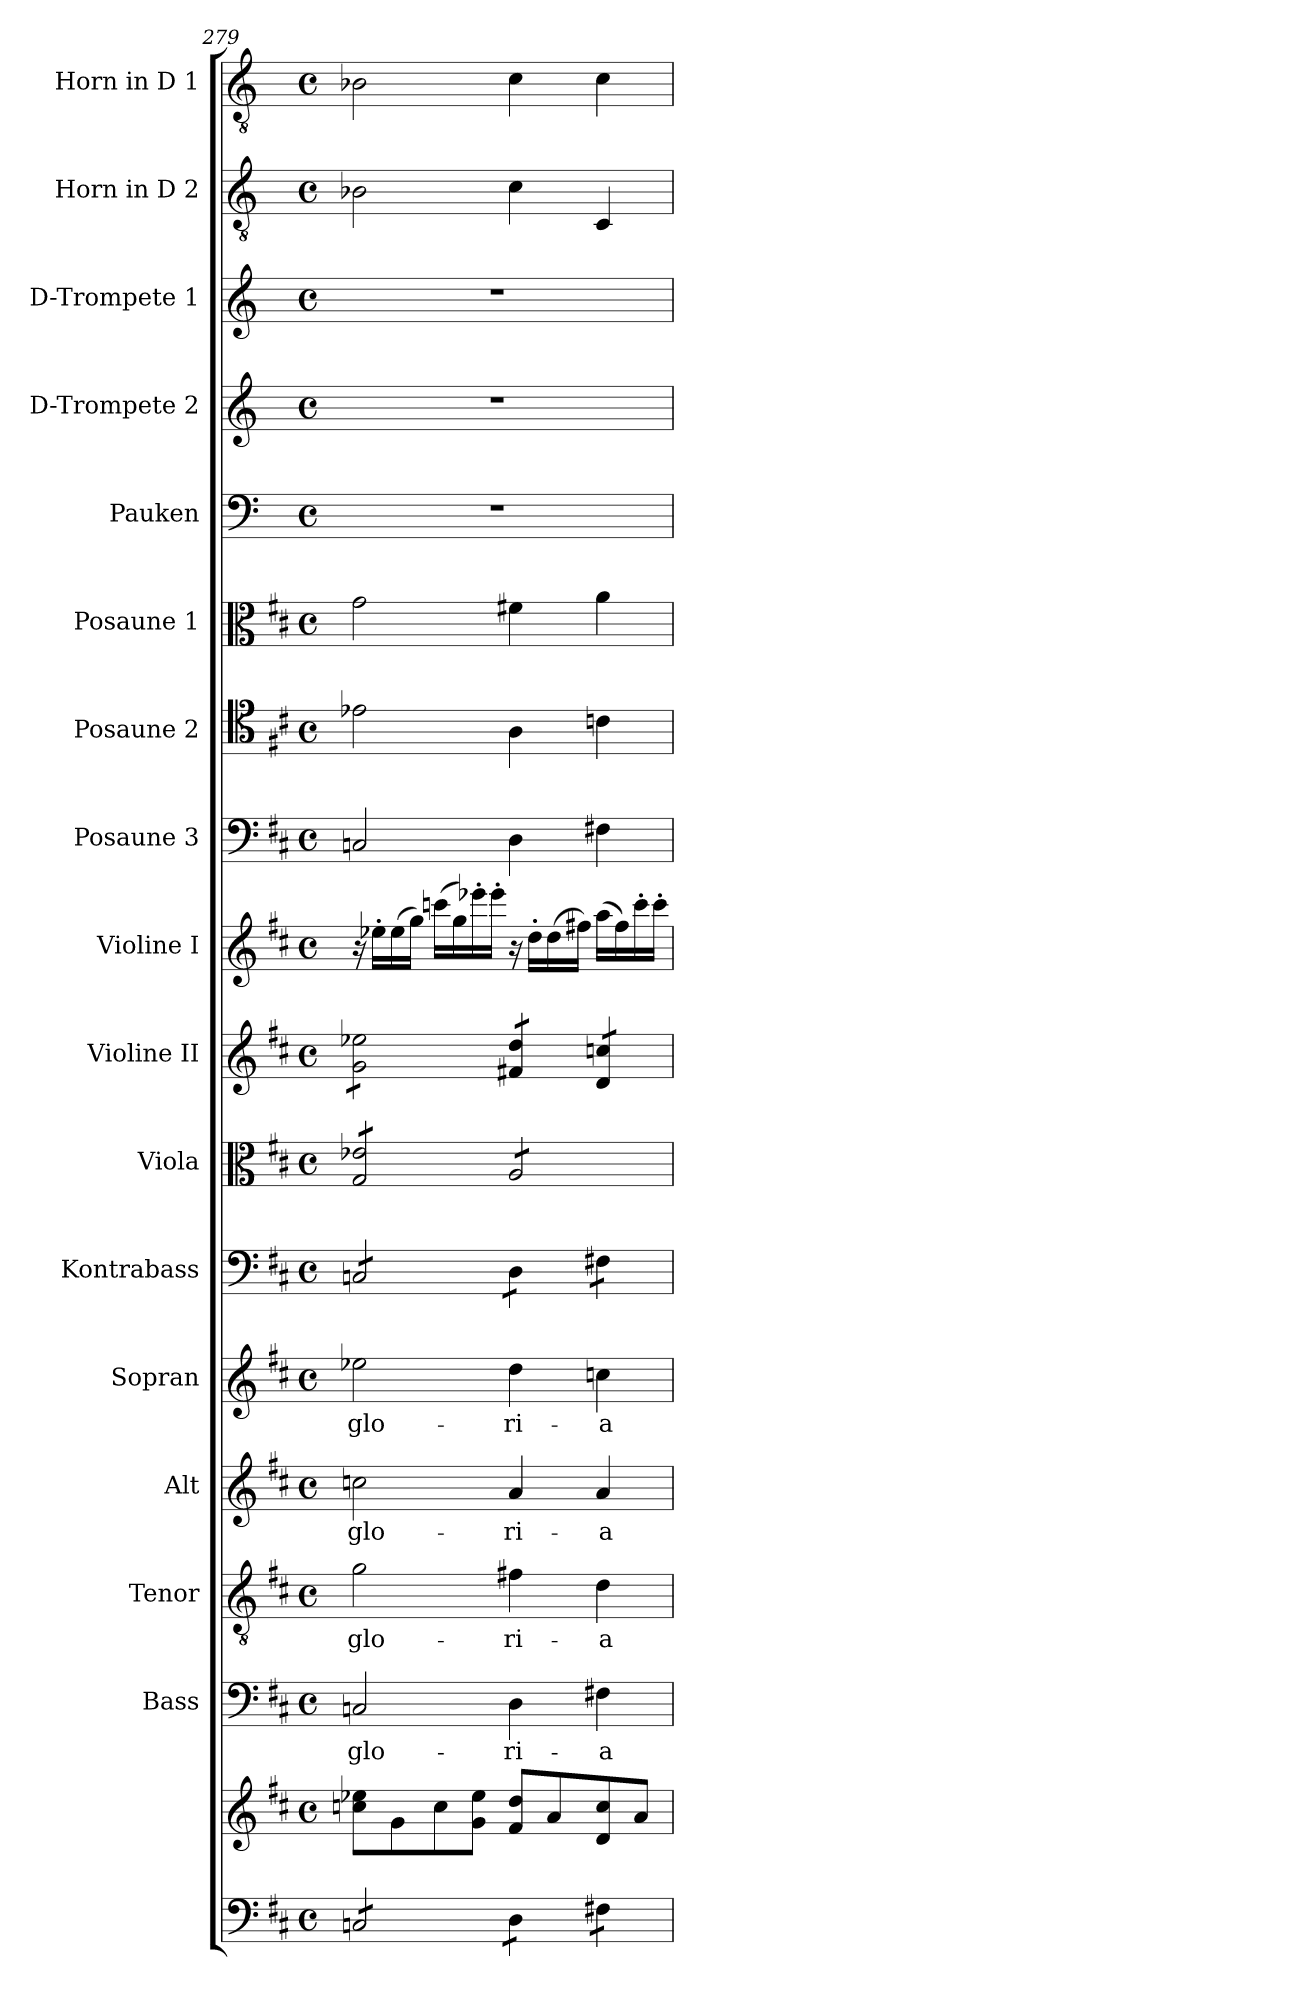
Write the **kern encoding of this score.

**kern	**kern	**kern	**text	**kern	**text	**kern	**text	**kern	**text	**kern	**kern	**kern	**kern	**kern	**kern	**kern	**kern	**kern	**kern	**kern	**kern
*part17	*part17	*part16	*part16	*part15	*part15	*part14	*part14	*part13	*part13	*part12	*part11	*part10	*part9	*part8	*part7	*part6	*part5	*part4	*part3	*part2	*part1
*staff18	*staff17	*staff16	*staff16	*staff15	*staff15	*staff14	*staff14	*staff13	*staff13	*staff12	*staff11	*staff10	*staff9	*staff8	*staff7	*staff6	*staff5	*staff4	*staff3	*staff2	*staff1
*	*	*I"Bass	*	*I"Tenor	*	*I"Alt	*	*I"Sopran	*	*I"Kontrabass	*I"Viola	*I"Violine II	*I"Violine I	*I"Posaune 3	*I"Posaune 2	*I"Posaune 1	*I"Pauken	*I"D-Trompete 2	*I"D-Trompete 1	*I"Horn in D 2	*I"Horn in D 1
*	*	*I'B.	*	*I'T.	*	*I'A.	*	*I'S.	*	*I'Kb.	*I'Vla.	*I'Vl. II	*I'Vl. I	*I'Pos. 3	*I'Pos. 2	*I'Pos. 1	*I'Pk.	*I'D Trp. 2	*I'D Trp. 1	*I'Hrn. 2	*I'Hrn. 1
*clefF4	*clefG2	*clefF4	*	*clefGv2	*	*clefG2	*	*clefG2	*	*clefF4	*clefC3	*clefG2	*clefG2	*clefF4	*clefC4	*clefC3	*clefF4	*clefG2	*clefG2	*clefGv2	*clefGv2
*	*	*	*	*	*	*	*	*	*	*ITrd7c12	*	*	*	*	*	*	*ITrd-1c-2	*ITrd-1c-2	*ITrd-1c-2	*ITrd-1c-2	*ITrd-1c-2
*k[f#c#]	*k[f#c#]	*k[f#c#]	*	*k[f#c#]	*	*k[f#c#]	*	*k[f#c#]	*	*k[f#c#]	*k[f#c#]	*k[f#c#]	*k[f#c#]	*k[f#c#]	*k[f#c#]	*k[f#c#]	*k[f#c#]	*k[f#c#]	*k[f#c#]	*k[f#c#]	*k[f#c#]
*D:	*D:	*D:	*	*D:	*	*D:	*	*D:	*	*D:	*D:	*D:	*D:	*D:	*D:	*D:	*D:	*D:	*D:	*D:	*D:
*M4/4	*M4/4	*M4/4	*	*M4/4	*	*M4/4	*	*M4/4	*	*M4/4	*M4/4	*M4/4	*M4/4	*M4/4	*M4/4	*M4/4	*M4/4	*M4/4	*M4/4	*M4/4	*M4/4
*met(c)	*met(c)	*met(c)	*	*met(c)	*	*met(c)	*	*met(c)	*	*met(c)	*met(c)	*met(c)	*met(c)	*met(c)	*met(c)	*met(c)	*met(c)	*met(c)	*met(c)	*met(c)	*met(c)
=279	=279	=279	=279	=279	=279	=279	=279	=279	=279	=279	=279	=279	=279	=279	=279	=279	=279	=279	=279	=279	=279
!	!	!	!LO:LY:b	!	!LO:LY:b	!	!LO:LY:b	!	!LO:LY:b	!	!	!	!	!	!	!	!	!	!	!	!
*tremolo	*	*	*	*	*	*	*	*	*	*	*	*	*	*	*	*	*	*	*	*	*
*	*	*	*	*	*	*	*	*	*	*tremolo	*	*	*	*	*	*	*	*	*	*	*
*	*	*	*	*	*	*	*	*	*	*	*tremolo	*	*	*	*	*	*	*	*	*	*
*	*	*	*	*	*	*	*	*	*	*	*	*tremolo	*	*	*	*	*	*	*	*	*
8Cn/L	8ccn\ 8ee-X\L	2Cn/	glo-	2g\	glo-	2ccn\	glo-	2ee-X\	glo-	8CCn/L	8G/ 8e-X/L	8g\ 8ee-X\L	16r	2Cn/	2e-X\	2g\	1r	1r	1r	2cn\	2cn\
.	.	.	.	.	.	.	.	.	.	.	.	.	16ee-X'>\LL	.	.	.	.	.	.	.	.
8Cn/	8g\	.	.	.	.	.	.	.	.	8CCn/	8G/ 8e-X/	8g\ 8ee-X\	(>16ee-\	.	.	.	.	.	.	.	.
.	.	.	.	.	.	.	.	.	.	.	.	.	16gg\JJ)	.	.	.	.	.	.	.	.
8Cn/	8cc\	.	.	.	.	.	.	.	.	8CCn/	8G/ 8e-X/	8g\ 8ee-X\	(>16cccn\LL	.	.	.	.	.	.	.	.
.	.	.	.	.	.	.	.	.	.	.	.	.	16gg\)	.	.	.	.	.	.	.	.
8Cn/J	8g\ 8ee-\J	.	.	.	.	.	.	.	.	8CCn/J	8G/ 8e-X/J	8g\ 8ee-X\J	16eee-X'>\	.	.	.	.	.	.	.	.
.	.	.	.	.	.	.	.	.	.	.	.	.	16eee-'>\JJ	.	.	.	.	.	.	.	.
!	!	!	!LO:LY:b	!	!LO:LY:b	!	!LO:LY:b	!	!LO:LY:b	!	!	!	!	!	!	!	!	!	!	!	!
8D\L	8f#/ 8dd/L	4D\	-ri-	4f#X\	-ri-	4a/	-ri-	4dd\	-ri-	8DD\L	8A/L	8f#X/ 8dd/L	16r	4D\	4A\	4f#X\	.	.	.	4d\	4d\
.	.	.	.	.	.	.	.	.	.	.	.	.	16dd'>\LL	.	.	.	.	.	.	.	.
8D\J	8a/	.	.	.	.	.	.	.	.	8DD\J	8A/	8f#X/ 8dd/J	(>16dd\	.	.	.	.	.	.	.	.
.	.	.	.	.	.	.	.	.	.	.	.	.	16ff#X\JJ)	.	.	.	.	.	.	.	.
!	!	!	!LO:LY:b	!	!LO:LY:b	!	!LO:LY:b	!	!LO:LY:b	!	!	!	!	!	!	!	!	!	!	!	!
8F#X\L	8d/ 8cc/	4F#X\	-a	4d\	-a	4a/	-a	4ccn\	-a	8FF#X\L	8A/	8d/ 8ccn/L	(>16aa\LL	4F#X\	4cn\	4a\	.	.	.	4D/	4d\
.	.	.	.	.	.	.	.	.	.	.	.	.	16ff#\)	.	.	.	.	.	.	.	.
8F#X\J	8a/J	.	.	.	.	.	.	.	.	8FF#X\J	8A/J	8d/ 8ccn/J	16ccc'>\	.	.	.	.	.	.	.	.
*	*	*	*	*	*	*	*	*	*	*	*	*Xtremolo	*	*	*	*	*	*	*	*	*
*	*	*	*	*	*	*	*	*	*	*	*Xtremolo	*	*	*	*	*	*	*	*	*	*
*	*	*	*	*	*	*	*	*	*	*Xtremolo	*	*	*	*	*	*	*	*	*	*	*
*Xtremolo	*	*	*	*	*	*	*	*	*	*	*	*	*	*	*	*	*	*	*	*	*
.	.	.	.	.	.	.	.	.	.	.	.	.	16ccc'>\JJ	.	.	.	.	.	.	.	.
=	=	=	=	=	=	=	=	=	=	=	=	=	=	=	=	=	=	=	=	=	=
*-	*-	*-	*-	*-	*-	*-	*-	*-	*-	*-	*-	*-	*-	*-	*-	*-	*-	*-	*-	*-	*-
